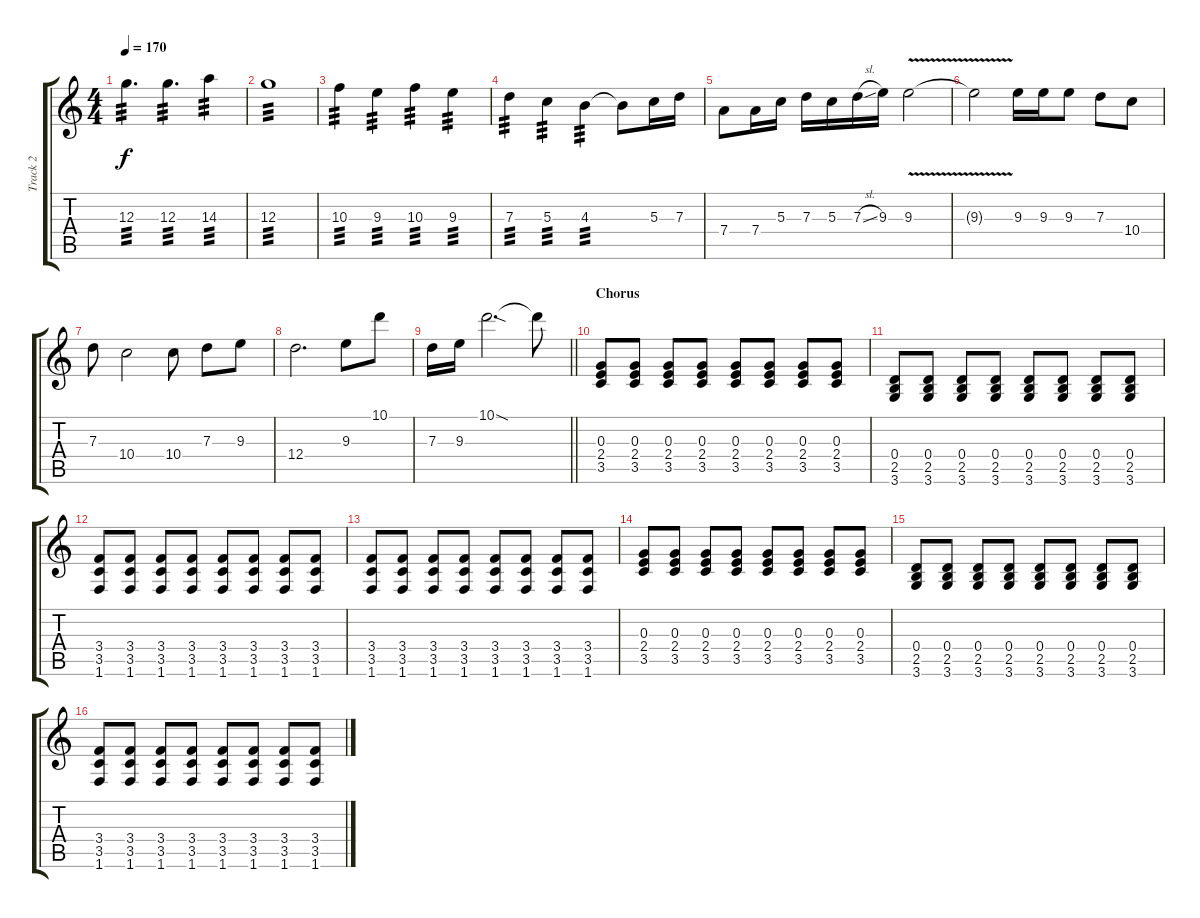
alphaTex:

\track ("Track 2" "Track 2") {instrument electricguitarjazz}
\staff {score tabs}
\tuning (E4 B3 G3 D3 A2 E2) {hide}
\ts (4 4)
\tempo 170
\clef g2
\ks c
12.3.4{d tp 3 dy f} 12.3.4{d tp 3} 14.3.4{tp 3} |
12.3.1{tp 3} |
10.3.4{tp 3} 9.3.4{tp 3} 10.3.4{tp 3} 9.3.4{tp 3} |
7.3.4{tp 3} 5.3.4{tp 3} 4.3.4{tp 3} 4.3{t}.8 5.3.16 7.3.16 |
7.4.8 7.4.16 5.3.16 7.3.16 5.3.16 7.3{sl}.16 9.3.16 9.3{v}.2 |
9.3{t}.2 9.3.16 9.3.16 9.3.8 7.3.8 10.4.8 |
7.3.8 10.4.2 10.4.8 7.3.8 9.3.8 |
12.4.2{d} 9.3.8 10.1.8 |
\barLineRight lightlight
7.3.16 9.3.16 10.1{sod}.2{d} 10.1{t}.8 |
\section ("" "Chorus")
(0.3 2.4 3.5).8 (0.3 2.4 3.5).8 (0.3 2.4 3.5).8 (0.3 2.4 3.5).8 (0.3 2.4 3.5).8 (0.3 2.4 3.5).8 (0.3 2.4 3.5).8 (0.3 2.4 3.5).8 |
(0.4 2.5 3.6).8 (0.4 2.5 3.6).8 (0.4 2.5 3.6).8 (0.4 2.5 3.6).8 (0.4 2.5 3.6).8 (0.4 2.5 3.6).8 (0.4 2.5 3.6).8 (0.4 2.5 3.6).8 |
(3.4 3.5 1.6).8 (3.4 3.5 1.6).8 (3.4 3.5 1.6).8 (3.4 3.5 1.6).8 (3.4 3.5 1.6).8 (3.4 3.5 1.6).8 (3.4 3.5 1.6).8 (3.4 3.5 1.6).8 |
(3.4 3.5 1.6).8 (3.4 3.5 1.6).8 (3.4 3.5 1.6).8 (3.4 3.5 1.6).8 (3.4 3.5 1.6).8 (3.4 3.5 1.6).8 (3.4 3.5 1.6).8 (3.4 3.5 1.6).8 |
(0.3 2.4 3.5).8 (0.3 2.4 3.5).8 (0.3 2.4 3.5).8 (0.3 2.4 3.5).8 (0.3 2.4 3.5).8 (0.3 2.4 3.5).8 (0.3 2.4 3.5).8 (0.3 2.4 3.5).8 |
(0.4 2.5 3.6).8 (0.4 2.5 3.6).8 (0.4 2.5 3.6).8 (0.4 2.5 3.6).8 (0.4 2.5 3.6).8 (0.4 2.5 3.6).8 (0.4 2.5 3.6).8 (0.4 2.5 3.6).8 |
(3.4 3.5 1.6).8 (3.4 3.5 1.6).8 (3.4 3.5 1.6).8 (3.4 3.5 1.6).8 (3.4 3.5 1.6).8 (3.4 3.5 1.6).8 (3.4 3.5 1.6).8 (3.4 3.5 1.6).8
